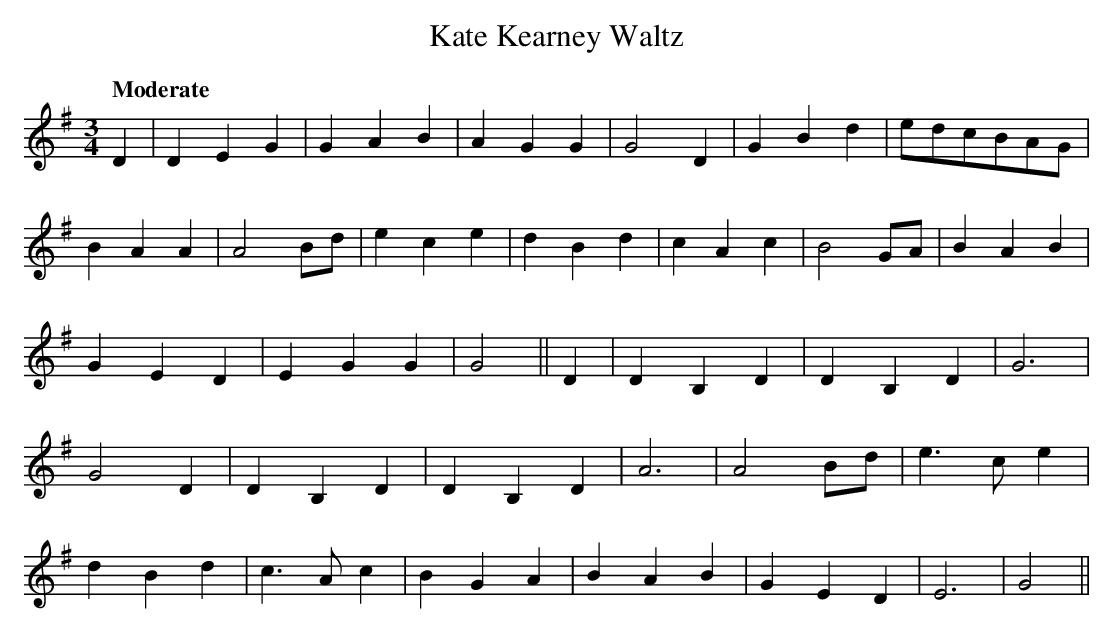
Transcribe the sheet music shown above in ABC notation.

X:1
T:Kate Kearney Waltz
M:3/4
L:1/8
Q:"Moderate"
K:G
D2 | D2E2G2 | G2A2B2 | A2G2G2 | G4D2 | G2B2d2 | edcBAG |
B2A2A2 | A4 Bd | e2c2e2 | d2B2d2 | c2A2c2 | B4 GA | B2A2B2 |
G2E2D2 | E2G2G2 | G4 || D2 | D2B,2D2 | D2B,2D2 | G6 |
G4D2 | D2B,2D2 | D2B,2D2 | A6 | A4Bd | e3ce2 |
d2B2d2 | c3Ac2 | B2G2A2 | B2A2B2 | G2E2D2 | E6 | G4 ||
